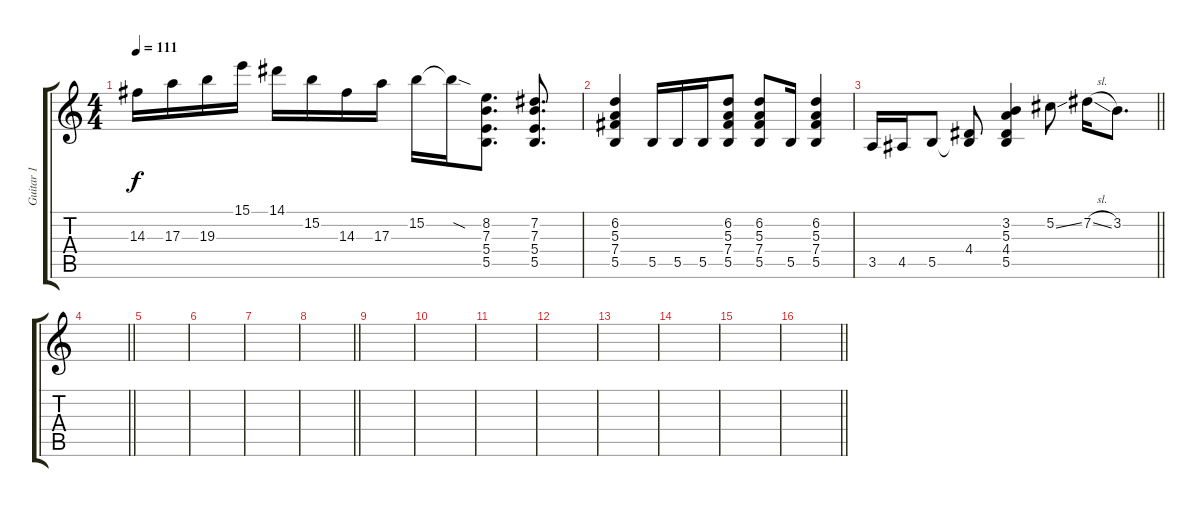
\track ("Guitar 1" "Guitar 1") {instrument distortionguitar}
\staff {score tabs}
\tuning (Db4 Ab3 E3 B2 Gb2 B1) {hide}
\ts (4 4)
\tempo 111
\clef g2
\ks c
14.3.16{dy f} 17.3.16 19.3.16 15.1.16 14.1.16 15.2.16 14.3.16 17.3.16 15.2.16 15.2{sod t}.16 (8.2 7.3 5.4 5.5).8{d} (7.2 7.3 5.4 5.5).8{d} |
(6.2 5.3 7.4 5.5).4 5.5.16 5.5.16 5.5.16 (6.2 5.3 7.4 5.5).8 (6.2 5.3 7.4 5.5).8 5.5.16 (6.2 5.3 7.4 5.5).4 |
\barLineRight lightlight
3.5.16 4.5.16 5.5.8 (4.4 5.5{t}).8 (3.2 5.3 4.4 5.5).4 5.2{ss}.8 7.2{sl}.16 3.2.8{d} |
\barLineRight lightlight
|
\section ("" "")
|
|
|
\barLineRight lightlight
|
\section ("" "")
|
|
|
|
|
|
|
\barLineRight lightlight
